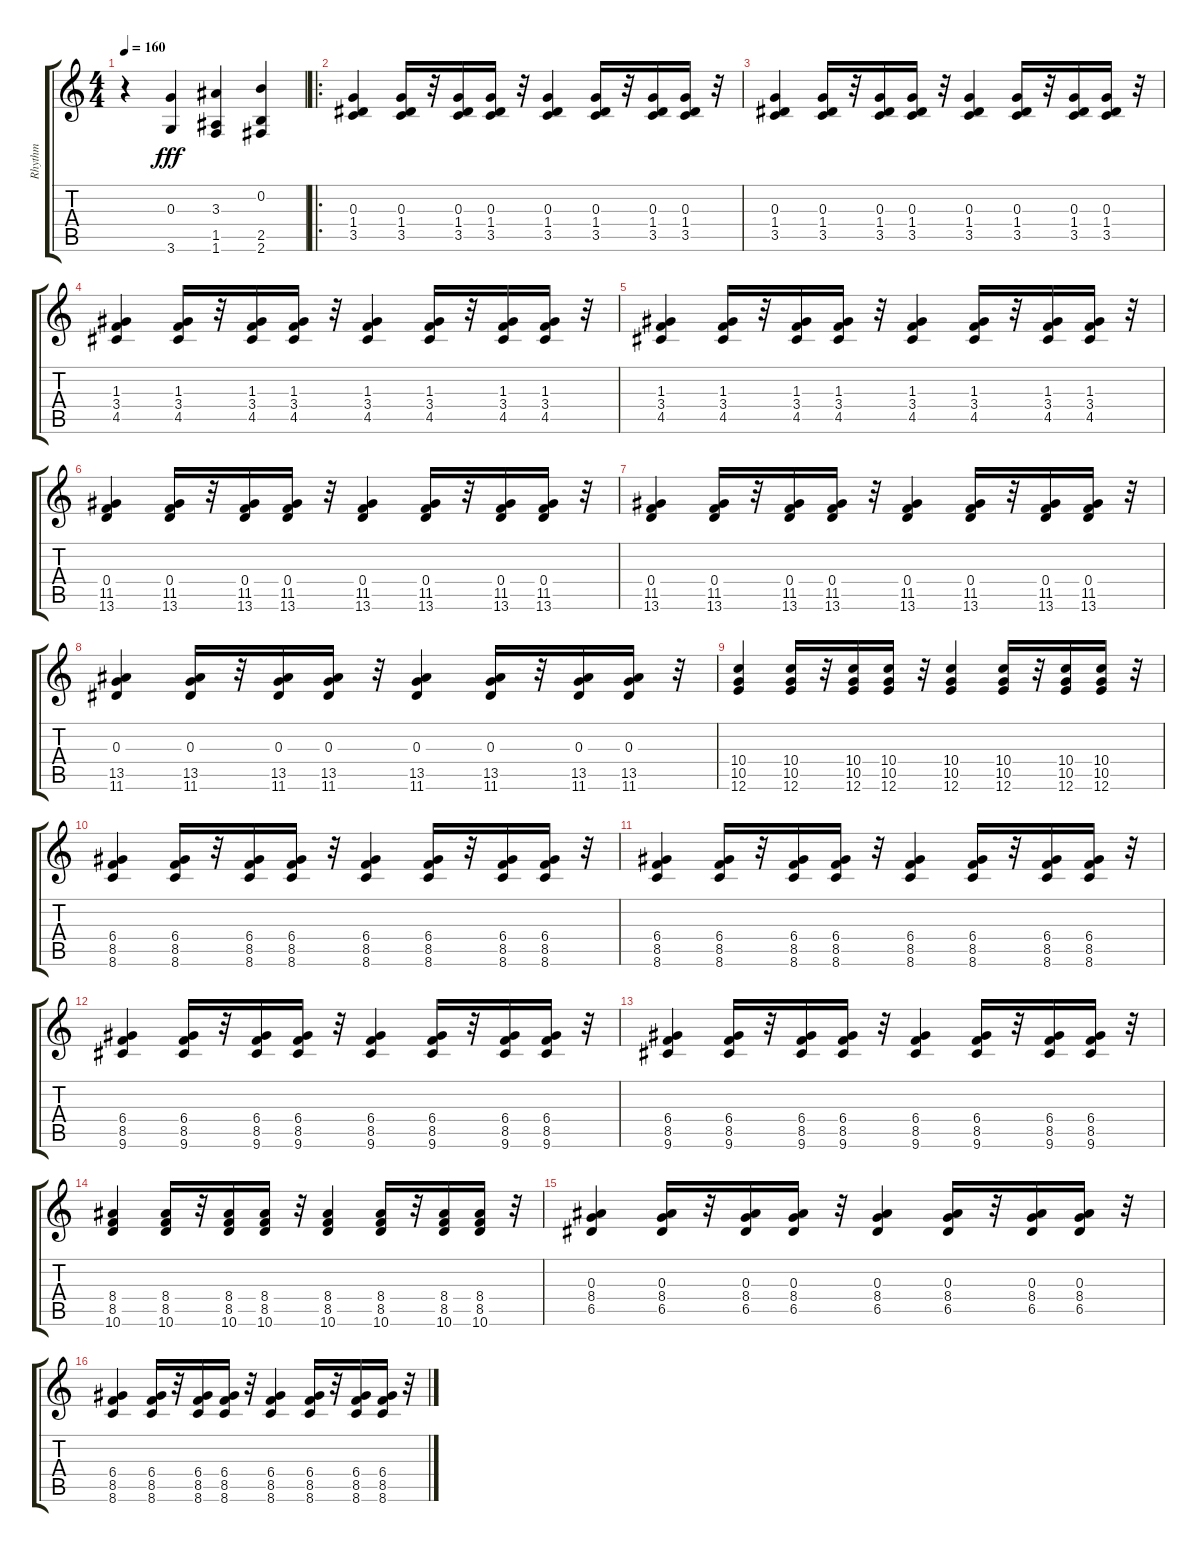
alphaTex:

\track ("Rhythm" "Rhythm") {instrument distortionguitar}
\staff {score tabs}
\tuning (E4 B3 G3 D3 A2 E2) {hide}
\ts (4 4)
\tempo 160
\clef g2
\ks c
r.4{dy fff instrument distortionguitar} (0.3 3.6).4 (3.3 1.5 1.6).4 (0.2 2.5 2.6).4 |
\ro
(0.3 1.4 3.5).4 (0.3 1.4 3.5).16 r.32 (0.3 1.4 3.5).16 (0.3 1.4 3.5).16 r.32 (0.3 1.4 3.5).4 (0.3 1.4 3.5).16 r.32 (0.3 1.4 3.5).16 (0.3 1.4 3.5).16 r.32 |
(0.3 1.4 3.5).4 (0.3 1.4 3.5).16 r.32 (0.3 1.4 3.5).16 (0.3 1.4 3.5).16 r.32 (0.3 1.4 3.5).4 (0.3 1.4 3.5).16 r.32 (0.3 1.4 3.5).16 (0.3 1.4 3.5).16 r.32 |
(1.3 3.4 4.5).4 (1.3 3.4 4.5).16 r.32 (1.3 3.4 4.5).16 (1.3 3.4 4.5).16 r.32 (1.3 3.4 4.5).4 (1.3 3.4 4.5).16 r.32 (1.3 3.4 4.5).16 (1.3 3.4 4.5).16 r.32 |
(1.3 3.4 4.5).4 (1.3 3.4 4.5).16 r.32 (1.3 3.4 4.5).16 (1.3 3.4 4.5).16 r.32 (1.3 3.4 4.5).4 (1.3 3.4 4.5).16 r.32 (1.3 3.4 4.5).16 (1.3 3.4 4.5).16 r.32 |
(0.4 11.5 13.6).4 (0.4 11.5 13.6).16 r.32 (0.4 11.5 13.6).16 (0.4 11.5 13.6).16 r.32 (0.4 11.5 13.6).4 (0.4 11.5 13.6).16 r.32 (0.4 11.5 13.6).16 (0.4 11.5 13.6).16 r.32 |
(0.4 11.5 13.6).4 (0.4 11.5 13.6).16 r.32 (0.4 11.5 13.6).16 (0.4 11.5 13.6).16 r.32 (0.4 11.5 13.6).4 (0.4 11.5 13.6).16 r.32 (0.4 11.5 13.6).16 (0.4 11.5 13.6).16 r.32 |
(0.3 13.5 11.6).4 (0.3 13.5 11.6).16 r.32 (0.3 13.5 11.6).16 (0.3 13.5 11.6).16 r.32 (0.3 13.5 11.6).4 (0.3 13.5 11.6).16 r.32 (0.3 13.5 11.6).16 (0.3 13.5 11.6).16 r.32 |
(10.4 10.5 12.6).4 (10.4 10.5 12.6).16 r.32 (10.4 10.5 12.6).16 (10.4 10.5 12.6).16 r.32 (10.4 10.5 12.6).4 (10.4 10.5 12.6).16 r.32 (10.4 10.5 12.6).16 (10.4 10.5 12.6).16 r.32 |
(6.4 8.5 8.6).4 (6.4 8.5 8.6).16 r.32 (6.4 8.5 8.6).16 (6.4 8.5 8.6).16 r.32 (6.4 8.5 8.6).4 (6.4 8.5 8.6).16 r.32 (6.4 8.5 8.6).16 (6.4 8.5 8.6).16 r.32 |
(6.4 8.5 8.6).4 (6.4 8.5 8.6).16 r.32 (6.4 8.5 8.6).16 (6.4 8.5 8.6).16 r.32 (6.4 8.5 8.6).4 (6.4 8.5 8.6).16 r.32 (6.4 8.5 8.6).16 (6.4 8.5 8.6).16 r.32 |
(6.4 8.5 9.6).4 (6.4 8.5 9.6).16 r.32 (6.4 8.5 9.6).16 (6.4 8.5 9.6).16 r.32 (6.4 8.5 9.6).4 (6.4 8.5 9.6).16 r.32 (6.4 8.5 9.6).16 (6.4 8.5 9.6).16 r.32 |
(6.4 8.5 9.6).4 (6.4 8.5 9.6).16 r.32 (6.4 8.5 9.6).16 (6.4 8.5 9.6).16 r.32 (6.4 8.5 9.6).4 (6.4 8.5 9.6).16 r.32 (6.4 8.5 9.6).16 (6.4 8.5 9.6).16 r.32 |
(8.4 8.5 10.6).4 (8.4 8.5 10.6).16 r.32 (8.4 8.5 10.6).16 (8.4 8.5 10.6).16 r.32 (8.4 8.5 10.6).4 (8.4 8.5 10.6).16 r.32 (8.4 8.5 10.6).16 (8.4 8.5 10.6).16 r.32 |
(0.3 8.4 6.5).4 (0.3 8.4 6.5).16 r.32 (0.3 8.4 6.5).16 (0.3 8.4 6.5).16 r.32 (0.3 8.4 6.5).4 (0.3 8.4 6.5).16 r.32 (0.3 8.4 6.5).16 (0.3 8.4 6.5).16 r.32 |
(6.4 8.5 8.6).4 (6.4 8.5 8.6).16 r.32 (6.4 8.5 8.6).16 (6.4 8.5 8.6).16 r.32 (6.4 8.5 8.6).4 (6.4 8.5 8.6).16 r.32 (6.4 8.5 8.6).16 (6.4 8.5 8.6).16 r.32
